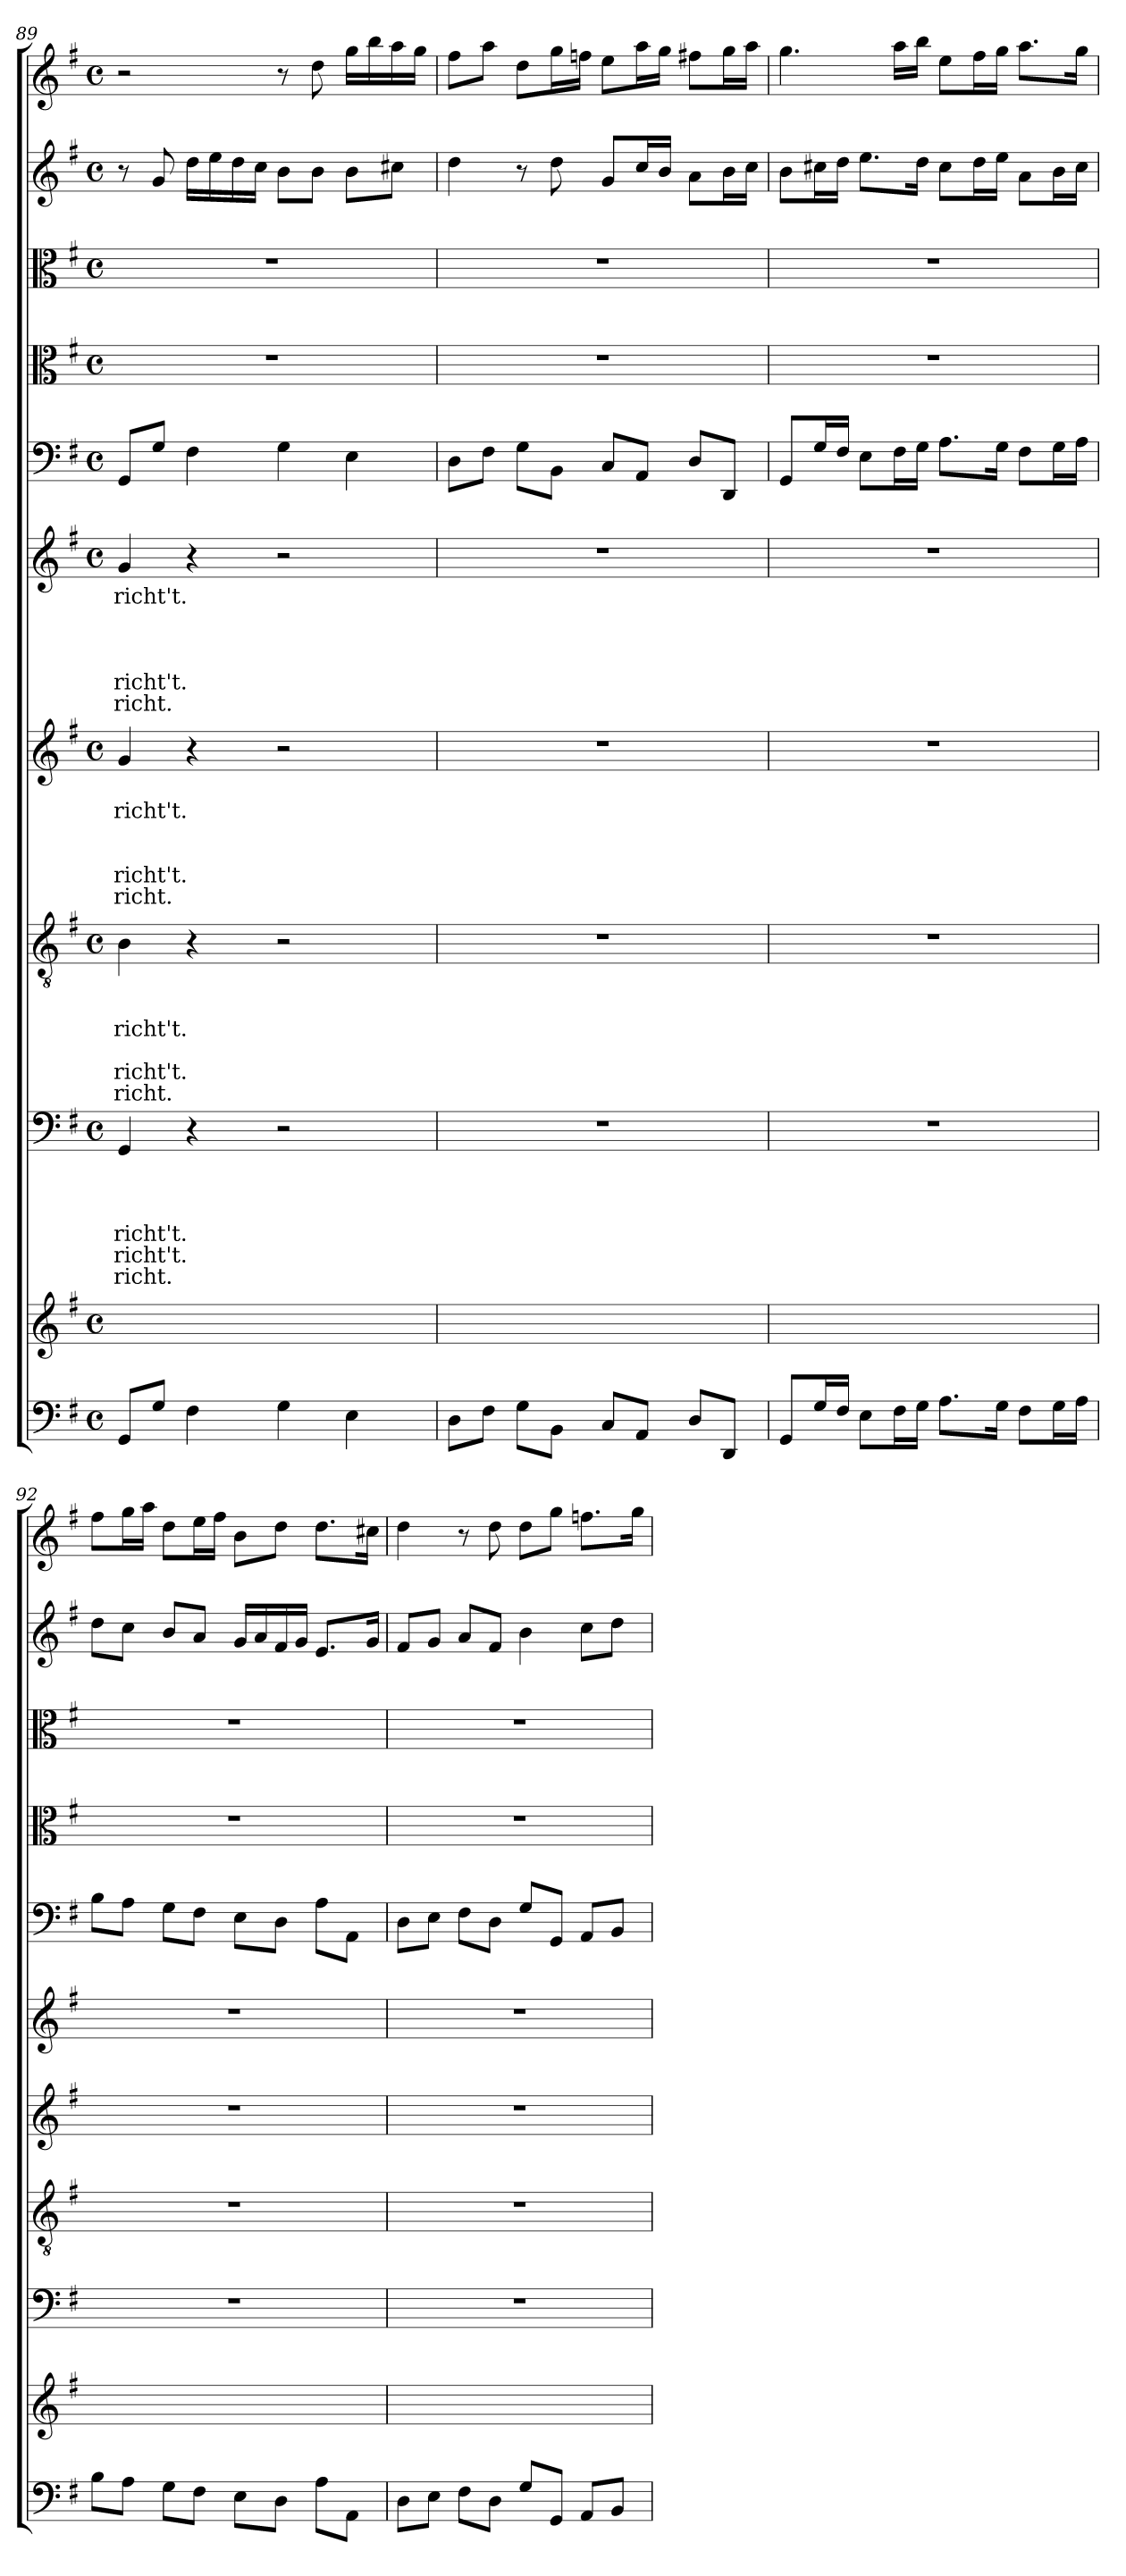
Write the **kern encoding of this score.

**kern	**kern	**kern	**text	**text	**text	**text	**text	**text	**kern	**text	**text	**text	**text	**text	**text	**kern	**text	**text	**text	**text	**text	**text	**kern	**text	**text	**text	**text	**text	**text	**kern	**kern	**kern	**kern	**kern
*part11	*part10	*part9	*part9	*part9	*part9	*part9	*part9	*part9	*part8	*part8	*part8	*part8	*part8	*part8	*part8	*part7	*part7	*part7	*part7	*part7	*part7	*part7	*part6	*part6	*part6	*part6	*part6	*part6	*part6	*part5	*part4	*part3	*part2	*part1
*staff11	*staff10	*staff9	*staff9	*staff9	*staff9	*staff9	*staff9	*staff9	*staff8	*staff8	*staff8	*staff8	*staff8	*staff8	*staff8	*staff7	*staff7	*staff7	*staff7	*staff7	*staff7	*staff7	*staff6	*staff6	*staff6	*staff6	*staff6	*staff6	*staff6	*staff5	*staff4	*staff3	*staff2	*staff1
*clefF4	*clefG2	*clefF4	*	*	*	*	*	*	*clefGv2	*	*	*	*	*	*	*clefG2	*	*	*	*	*	*	*clefG2	*	*	*	*	*	*	*clefF4	*clefC3	*clefC3	*clefG2	*clefG2
*k[f#]	*k[f#]	*k[f#]	*	*	*	*	*	*	*k[f#]	*	*	*	*	*	*	*k[f#]	*	*	*	*	*	*	*k[f#]	*	*	*	*	*	*	*k[f#]	*k[f#]	*k[f#]	*k[f#]	*k[f#]
*G:	*G:	*G:	*	*	*	*	*	*	*G:	*	*	*	*	*	*	*G:	*	*	*	*	*	*	*G:	*	*	*	*	*	*	*G:	*G:	*G:	*G:	*G:
*M4/4	*M4/4	*M4/4	*	*	*	*	*	*	*M4/4	*	*	*	*	*	*	*M4/4	*	*	*	*	*	*	*M4/4	*	*	*	*	*	*	*M4/4	*M4/4	*M4/4	*M4/4	*M4/4
*met(c)	*met(c)	*met(c)	*	*	*	*	*	*	*met(c)	*	*	*	*	*	*	*met(c)	*	*	*	*	*	*	*met(c)	*	*	*	*	*	*	*met(c)	*met(c)	*met(c)	*met(c)	*met(c)
=89	=89	=89	=89	=89	=89	=89	=89	=89	=89	=89	=89	=89	=89	=89	=89	=89	=89	=89	=89	=89	=89	=89	=89	=89	=89	=89	=89	=89	=89	=89	=89	=89	=89	=89
!	!	!	!	!	!	!LO:LY:b	!LO:LY:b	!LO:LY:b	!	!	!	!LO:LY:b	!	!LO:LY:b	!LO:LY:b	!	!	!LO:LY:b	!	!	!LO:LY:b	!LO:LY:b	!	!LO:LY:b	!	!	!	!LO:LY:b	!LO:LY:b	!	!	!	!	!
8GG/L	1ryy	4GG/	.	.	.	-richt't.	-richt't.	-richt.	4B\	.	.	-richt't.	.	-richt't.	-richt.	4g/	.	-richt't.	.	.	-richt't.	-richt.	4g/	-richt't.	.	.	.	-richt't.	-richt.	8GG/L	1r	1r	8r	2r
8G/J	.	.	.	.	.	.	.	.	.	.	.	.	.	.	.	.	.	.	.	.	.	.	.	.	.	.	.	.	.	8G/J	.	.	8g/	.
4F#\	.	4r	.	.	.	.	.	.	4r	.	.	.	.	.	.	4r	.	.	.	.	.	.	4r	.	.	.	.	.	.	4F#\	.	.	16dd\LL	.
.	.	.	.	.	.	.	.	.	.	.	.	.	.	.	.	.	.	.	.	.	.	.	.	.	.	.	.	.	.	.	.	.	16ee\	.
.	.	.	.	.	.	.	.	.	.	.	.	.	.	.	.	.	.	.	.	.	.	.	.	.	.	.	.	.	.	.	.	.	16dd\	.
.	.	.	.	.	.	.	.	.	.	.	.	.	.	.	.	.	.	.	.	.	.	.	.	.	.	.	.	.	.	.	.	.	16cc\JJ	.
4G\	.	2r	.	.	.	.	.	.	2r	.	.	.	.	.	.	2r	.	.	.	.	.	.	2r	.	.	.	.	.	.	4G\	.	.	8b\L	8r
.	.	.	.	.	.	.	.	.	.	.	.	.	.	.	.	.	.	.	.	.	.	.	.	.	.	.	.	.	.	.	.	.	8b\J	8dd\
4E\	.	.	.	.	.	.	.	.	.	.	.	.	.	.	.	.	.	.	.	.	.	.	.	.	.	.	.	.	.	4E\	.	.	8b\L	16gg\LL
.	.	.	.	.	.	.	.	.	.	.	.	.	.	.	.	.	.	.	.	.	.	.	.	.	.	.	.	.	.	.	.	.	.	16bb\
.	.	.	.	.	.	.	.	.	.	.	.	.	.	.	.	.	.	.	.	.	.	.	.	.	.	.	.	.	.	.	.	.	8cc#X\J	16aa\
.	.	.	.	.	.	.	.	.	.	.	.	.	.	.	.	.	.	.	.	.	.	.	.	.	.	.	.	.	.	.	.	.	.	16gg\JJ
=90	=90	=90	=90	=90	=90	=90	=90	=90	=90	=90	=90	=90	=90	=90	=90	=90	=90	=90	=90	=90	=90	=90	=90	=90	=90	=90	=90	=90	=90	=90	=90	=90	=90	=90
8D\L	1ryy	1r	.	.	.	.	.	.	1r	.	.	.	.	.	.	1r	.	.	.	.	.	.	1r	.	.	.	.	.	.	8D\L	1r	1r	4dd\	8ff#\L
8F#\J	.	.	.	.	.	.	.	.	.	.	.	.	.	.	.	.	.	.	.	.	.	.	.	.	.	.	.	.	.	8F#\J	.	.	.	8aa\J
8G\L	.	.	.	.	.	.	.	.	.	.	.	.	.	.	.	.	.	.	.	.	.	.	.	.	.	.	.	.	.	8G\L	.	.	8r	8dd\L
8BB\J	.	.	.	.	.	.	.	.	.	.	.	.	.	.	.	.	.	.	.	.	.	.	.	.	.	.	.	.	.	8BB\J	.	.	8dd\	16gg\L
.	.	.	.	.	.	.	.	.	.	.	.	.	.	.	.	.	.	.	.	.	.	.	.	.	.	.	.	.	.	.	.	.	.	16ffn\JJ
8C/L	.	.	.	.	.	.	.	.	.	.	.	.	.	.	.	.	.	.	.	.	.	.	.	.	.	.	.	.	.	8C/L	.	.	8g/L	8ee\L
8AA/J	.	.	.	.	.	.	.	.	.	.	.	.	.	.	.	.	.	.	.	.	.	.	.	.	.	.	.	.	.	8AA/J	.	.	16cc/L	16aa\L
.	.	.	.	.	.	.	.	.	.	.	.	.	.	.	.	.	.	.	.	.	.	.	.	.	.	.	.	.	.	.	.	.	16b/JJ	16gg\JJ
8D/L	.	.	.	.	.	.	.	.	.	.	.	.	.	.	.	.	.	.	.	.	.	.	.	.	.	.	.	.	.	8D/L	.	.	8a\L	8ff#X\L
8DD/J	.	.	.	.	.	.	.	.	.	.	.	.	.	.	.	.	.	.	.	.	.	.	.	.	.	.	.	.	.	8DD/J	.	.	16b\L	16gg\L
.	.	.	.	.	.	.	.	.	.	.	.	.	.	.	.	.	.	.	.	.	.	.	.	.	.	.	.	.	.	.	.	.	16cc\JJ	16aa\JJ
=91	=91	=91	=91	=91	=91	=91	=91	=91	=91	=91	=91	=91	=91	=91	=91	=91	=91	=91	=91	=91	=91	=91	=91	=91	=91	=91	=91	=91	=91	=91	=91	=91	=91	=91
8GG/L	1ryy	1r	.	.	.	.	.	.	1r	.	.	.	.	.	.	1r	.	.	.	.	.	.	1r	.	.	.	.	.	.	8GG/L	1r	1r	8b\L	4.gg\
16G/L	.	.	.	.	.	.	.	.	.	.	.	.	.	.	.	.	.	.	.	.	.	.	.	.	.	.	.	.	.	16G/L	.	.	16cc#X\L	.
16F#/JJ	.	.	.	.	.	.	.	.	.	.	.	.	.	.	.	.	.	.	.	.	.	.	.	.	.	.	.	.	.	16F#/JJ	.	.	16dd\JJ	.
8E\L	.	.	.	.	.	.	.	.	.	.	.	.	.	.	.	.	.	.	.	.	.	.	.	.	.	.	.	.	.	8E\L	.	.	8.ee\L	.
16F#\L	.	.	.	.	.	.	.	.	.	.	.	.	.	.	.	.	.	.	.	.	.	.	.	.	.	.	.	.	.	16F#\L	.	.	.	16aa\LL
16G\JJ	.	.	.	.	.	.	.	.	.	.	.	.	.	.	.	.	.	.	.	.	.	.	.	.	.	.	.	.	.	16G\JJ	.	.	16dd\Jk	16bb\JJ
8.A\L	.	.	.	.	.	.	.	.	.	.	.	.	.	.	.	.	.	.	.	.	.	.	.	.	.	.	.	.	.	8.A\L	.	.	8cc#\L	8ee\L
.	.	.	.	.	.	.	.	.	.	.	.	.	.	.	.	.	.	.	.	.	.	.	.	.	.	.	.	.	.	.	.	.	16dd\L	16ff#\L
16G\Jk	.	.	.	.	.	.	.	.	.	.	.	.	.	.	.	.	.	.	.	.	.	.	.	.	.	.	.	.	.	16G\Jk	.	.	16ee\JJ	16gg\JJ
8F#\L	.	.	.	.	.	.	.	.	.	.	.	.	.	.	.	.	.	.	.	.	.	.	.	.	.	.	.	.	.	8F#\L	.	.	8a\L	8.aa\L
16G\L	.	.	.	.	.	.	.	.	.	.	.	.	.	.	.	.	.	.	.	.	.	.	.	.	.	.	.	.	.	16G\L	.	.	16b\L	.
16A\JJ	.	.	.	.	.	.	.	.	.	.	.	.	.	.	.	.	.	.	.	.	.	.	.	.	.	.	.	.	.	16A\JJ	.	.	16cc#\JJ	16gg\Jk
!!LO:PB:g=z
=92	=92	=92	=92	=92	=92	=92	=92	=92	=92	=92	=92	=92	=92	=92	=92	=92	=92	=92	=92	=92	=92	=92	=92	=92	=92	=92	=92	=92	=92	=92	=92	=92	=92	=92
8B\L	1ryy	1r	.	.	.	.	.	.	1r	.	.	.	.	.	.	1r	.	.	.	.	.	.	1r	.	.	.	.	.	.	8B\L	1r	1r	8dd\L	8ff#\L
8A\J	.	.	.	.	.	.	.	.	.	.	.	.	.	.	.	.	.	.	.	.	.	.	.	.	.	.	.	.	.	8A\J	.	.	8cc\J	16gg\L
.	.	.	.	.	.	.	.	.	.	.	.	.	.	.	.	.	.	.	.	.	.	.	.	.	.	.	.	.	.	.	.	.	.	16aa\JJ
8G\L	.	.	.	.	.	.	.	.	.	.	.	.	.	.	.	.	.	.	.	.	.	.	.	.	.	.	.	.	.	8G\L	.	.	8b/L	8dd\L
8F#\J	.	.	.	.	.	.	.	.	.	.	.	.	.	.	.	.	.	.	.	.	.	.	.	.	.	.	.	.	.	8F#\J	.	.	8a/J	16ee\L
.	.	.	.	.	.	.	.	.	.	.	.	.	.	.	.	.	.	.	.	.	.	.	.	.	.	.	.	.	.	.	.	.	.	16ff#\JJ
8E\L	.	.	.	.	.	.	.	.	.	.	.	.	.	.	.	.	.	.	.	.	.	.	.	.	.	.	.	.	.	8E\L	.	.	16g/LL	8b\L
.	.	.	.	.	.	.	.	.	.	.	.	.	.	.	.	.	.	.	.	.	.	.	.	.	.	.	.	.	.	.	.	.	16a/	.
8D\J	.	.	.	.	.	.	.	.	.	.	.	.	.	.	.	.	.	.	.	.	.	.	.	.	.	.	.	.	.	8D\J	.	.	16f#/	8dd\J
.	.	.	.	.	.	.	.	.	.	.	.	.	.	.	.	.	.	.	.	.	.	.	.	.	.	.	.	.	.	.	.	.	16g/JJ	.
8A\L	.	.	.	.	.	.	.	.	.	.	.	.	.	.	.	.	.	.	.	.	.	.	.	.	.	.	.	.	.	8A\L	.	.	8.e/L	8.dd\L
8AA\J	.	.	.	.	.	.	.	.	.	.	.	.	.	.	.	.	.	.	.	.	.	.	.	.	.	.	.	.	.	8AA\J	.	.	.	.
.	.	.	.	.	.	.	.	.	.	.	.	.	.	.	.	.	.	.	.	.	.	.	.	.	.	.	.	.	.	.	.	.	16g/Jk	16cc#X\Jk
=93	=93	=93	=93	=93	=93	=93	=93	=93	=93	=93	=93	=93	=93	=93	=93	=93	=93	=93	=93	=93	=93	=93	=93	=93	=93	=93	=93	=93	=93	=93	=93	=93	=93	=93
8D\L	1ryy	1r	.	.	.	.	.	.	1r	.	.	.	.	.	.	1r	.	.	.	.	.	.	1r	.	.	.	.	.	.	8D\L	1r	1r	8f#/L	4dd\
8E\J	.	.	.	.	.	.	.	.	.	.	.	.	.	.	.	.	.	.	.	.	.	.	.	.	.	.	.	.	.	8E\J	.	.	8g/J	.
8F#\L	.	.	.	.	.	.	.	.	.	.	.	.	.	.	.	.	.	.	.	.	.	.	.	.	.	.	.	.	.	8F#\L	.	.	8a/L	8r
8D\J	.	.	.	.	.	.	.	.	.	.	.	.	.	.	.	.	.	.	.	.	.	.	.	.	.	.	.	.	.	8D\J	.	.	8f#/J	8dd\
8G/L	.	.	.	.	.	.	.	.	.	.	.	.	.	.	.	.	.	.	.	.	.	.	.	.	.	.	.	.	.	8G/L	.	.	4b\	8dd\L
8GG/J	.	.	.	.	.	.	.	.	.	.	.	.	.	.	.	.	.	.	.	.	.	.	.	.	.	.	.	.	.	8GG/J	.	.	.	8gg\J
8AA/L	.	.	.	.	.	.	.	.	.	.	.	.	.	.	.	.	.	.	.	.	.	.	.	.	.	.	.	.	.	8AA/L	.	.	8cc\L	8.ffn\L
8BB/J	.	.	.	.	.	.	.	.	.	.	.	.	.	.	.	.	.	.	.	.	.	.	.	.	.	.	.	.	.	8BB/J	.	.	8dd\J	.
.	.	.	.	.	.	.	.	.	.	.	.	.	.	.	.	.	.	.	.	.	.	.	.	.	.	.	.	.	.	.	.	.	.	16gg\Jk
=	=	=	=	=	=	=	=	=	=	=	=	=	=	=	=	=	=	=	=	=	=	=	=	=	=	=	=	=	=	=	=	=	=	=
*-	*-	*-	*-	*-	*-	*-	*-	*-	*-	*-	*-	*-	*-	*-	*-	*-	*-	*-	*-	*-	*-	*-	*-	*-	*-	*-	*-	*-	*-	*-	*-	*-	*-	*-
